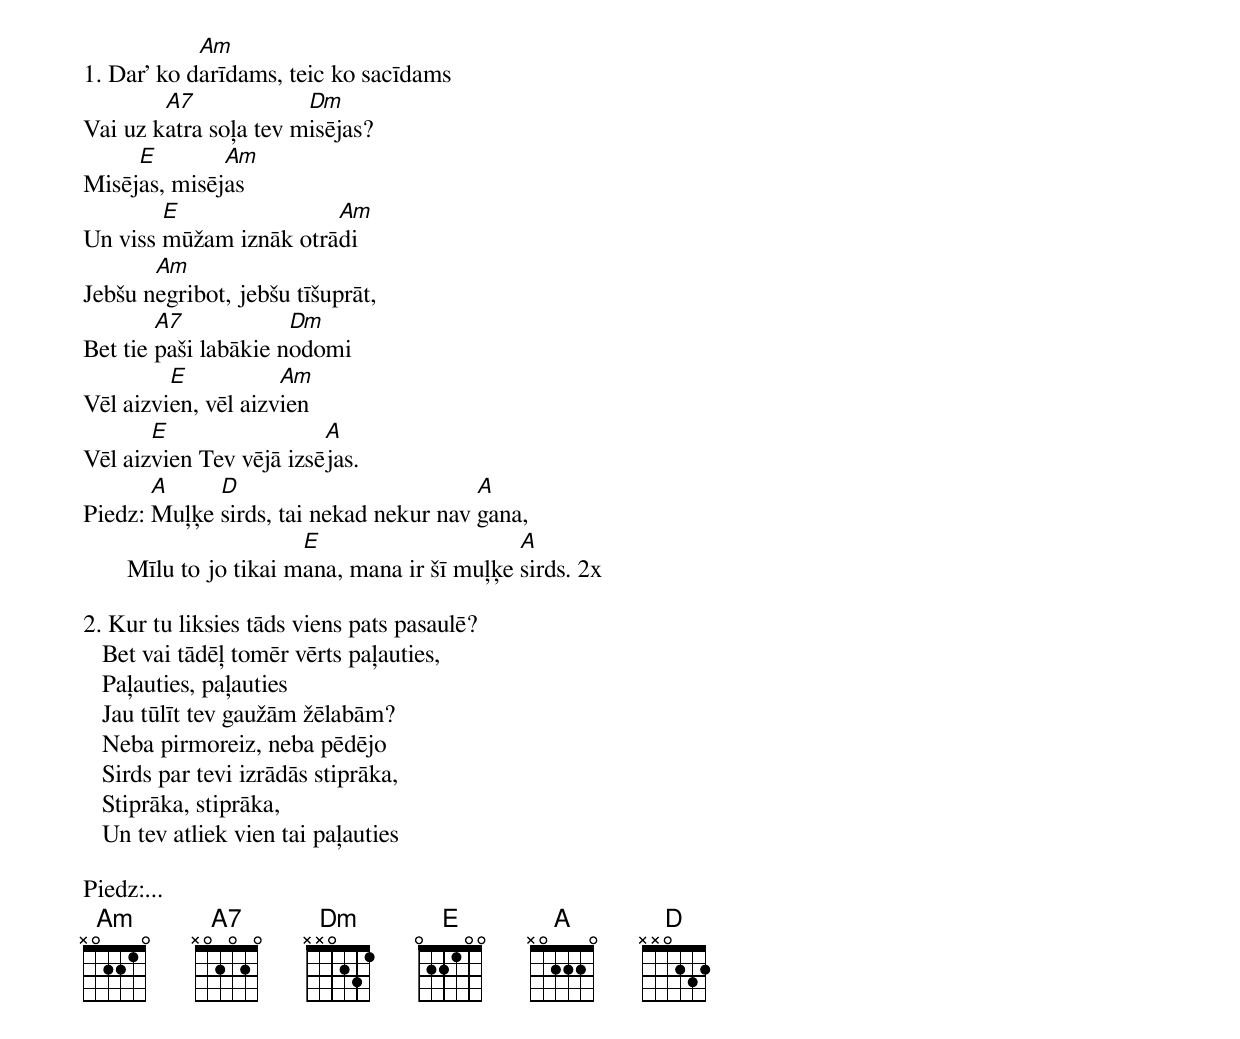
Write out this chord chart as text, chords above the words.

            Am
1. Dar' ko darīdams, teic ko sacīdams
        A7             Dm
Vai uz katra soļa tev misējas?
     E        Am
Misējas, misējas
        E               Am
Un viss mūžam iznāk otrādi
       Am
Jebšu negribot, jebšu tīšuprāt,
        A7            Dm
Bet tie paši labākie nodomi
         E           Am
Vēl aizvien, vēl aizvien
       E                 A
Vēl aizvien Tev vējā izsējas.
       A     D                          A
Piedz: Muļķe sirds, tai nekad nekur nav gana,
                         E                     A
       Mīlu to jo tikai mana, mana ir šī muļķe sirds. 2x

2. Kur tu liksies tāds viens pats pasaulē?
   Bet vai tādēļ tomēr vērts paļauties,
   Paļauties, paļauties
   Jau tūlīt tev gaužām žēlabām?
   Neba pirmoreiz, neba pēdējo
   Sirds par tevi izrādās stiprāka,
   Stiprāka, stiprāka,
   Un tev atliek vien tai paļauties

Piedz:...
